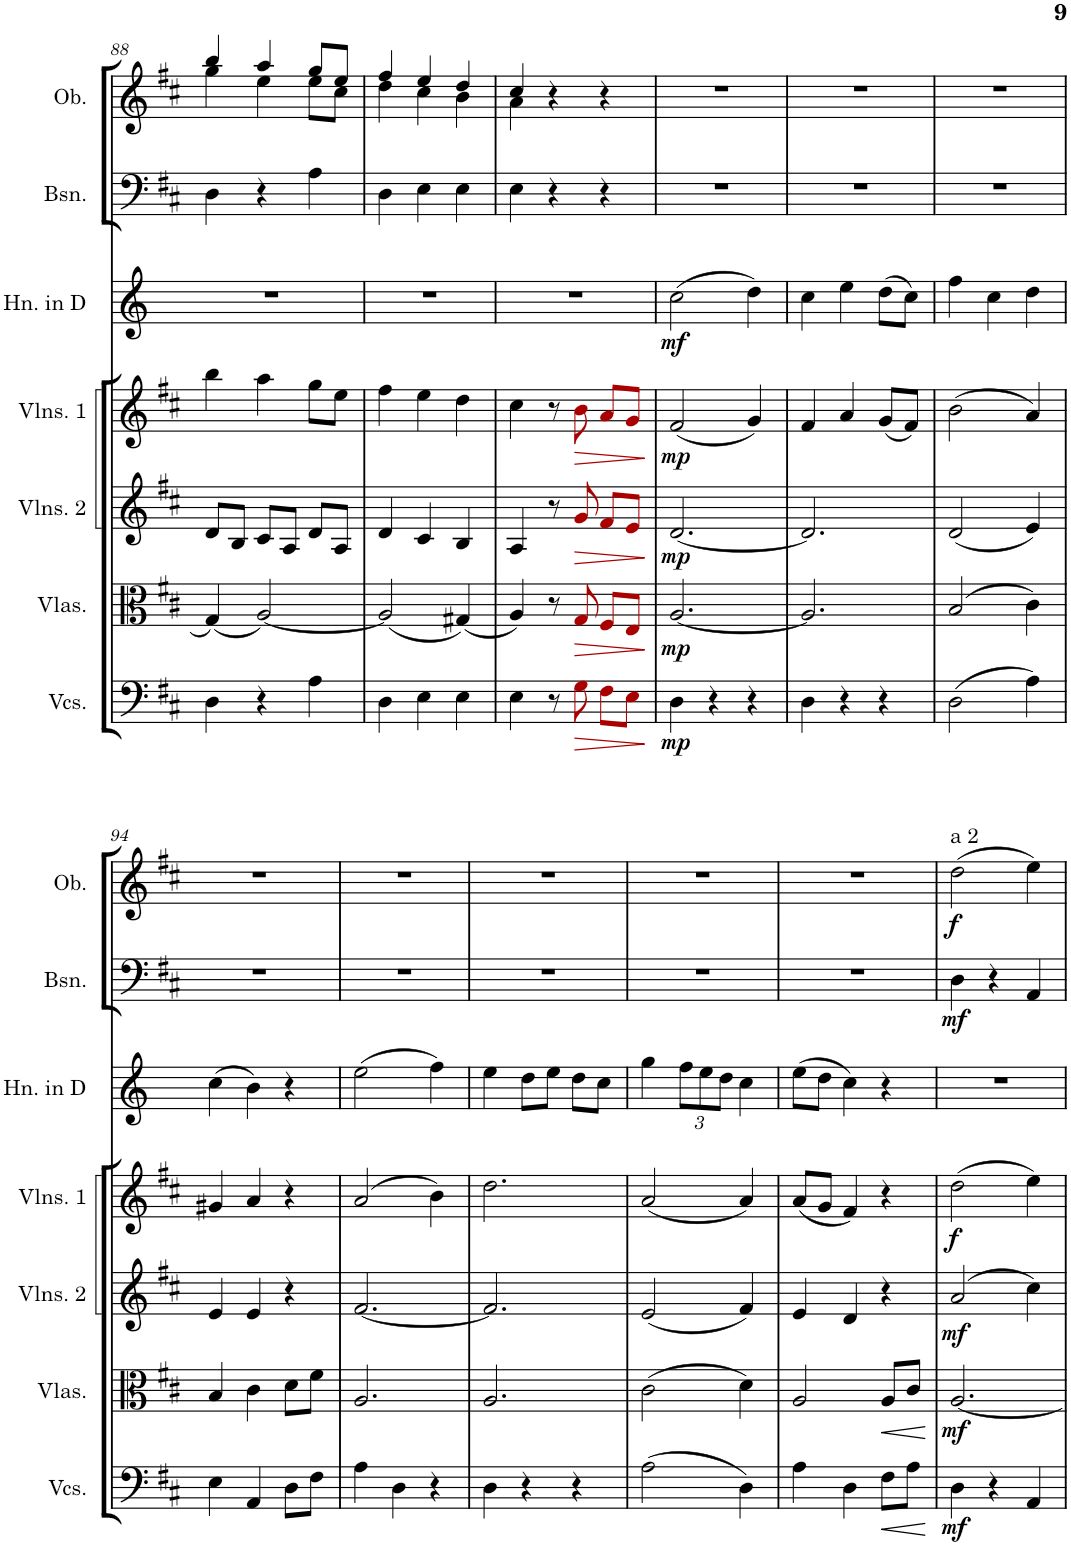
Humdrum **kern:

**kern	**dynam	**kern	**dynam	**kern	**dynam	**kern	**dynam	**kern	**dynam	**kern	**dynam	**kern	**dynam
*part7	*part7	*part6	*part6	*part5	*part5	*part4	*part4	*part3	*part3	*part2	*part2	*part1	*part1
*staff7	*staff7	*staff6	*staff6	*staff5	*staff5	*staff4	*staff4	*staff3	*staff3	*staff2	*staff2	*staff1	*staff1
*I"Violoncellos	*	*I"Violas	*	*I"Violins 2	*	*I"Violins 1	*	*I"Horn in D	*	*I"Bassoon	*	*I"Oboe	*
*I'Vcs.	*	*I'Vlas.	*	*I'Vlns. 2	*	*I'Vlns. 1	*	*I'Hn. in D	*	*I'Bsn.	*	*I'Ob.	*
!!LO:PB:g=z
*clefF4	*	*clefC3	*	*clefG2	*	*clefG2	*	*clefG2	*	*clefF4	*	*clefG2	*
*	*	*	*	*	*	*	*	*Trd5c10	*	*	*	*	*
*k[f#c#]	*	*k[f#c#]	*	*k[f#c#]	*	*k[f#c#]	*	*k[]	*	*k[f#c#]	*	*k[f#c#]	*
*M3/4	*	*M3/4	*	*M3/4	*	*M3/4	*	*M3/4	*	*M3/4	*	*M3/4	*
=88	=88	=88	=88	=88	=88	=88	=88	=88	=88	=88	=88	=88	=88
*	*	*	*	*	*	*	*	*	*	*	*	*^	*
4D\	.	(4G/	.	8d/L	.	4bb\	.	2.r	.	4D\	.	4bb/	4gg\	.
.	.	.	.	8B/J	.	.	.	.	.	.	.	.	.	.
4r	.	[2A/)	.	8c#/L	.	4aa\	.	.	.	4r	.	4aa/	4ee\	.
.	.	.	.	8A/J	.	.	.	.	.	.	.	.	.	.
4A\	.	.	.	8d/L	.	8gg\L	.	.	.	4A\	.	8gg/L	8ee\L	.
.	.	.	.	8A/J	.	8ee\J	.	.	.	.	.	8ee/J	8cc#\J	.
=89	=89	=89	=89	=89	=89	=89	=89	=89	=89	=89	=89	=89	=89	=89
4D\	.	(2A/]	.	4d/	.	4ff#\	.	2.r	.	4D\	.	4ff#/	4dd\	.
4E\	.	.	.	4c#/	.	4ee\	.	.	.	4E\	.	4ee/	4cc#\	.
4E\	.	(4G#X/)	.	4B/	.	4dd\	.	.	.	4E\	.	4dd/	4b\	.
=90	=90	=90	=90	=90	=90	=90	=90	=90	=90	=90	=90	=90	=90	=90
4E\	.	4A/)	.	4A/	.	4cc#\	.	2.r	.	4E\	.	4cc#/	4a\	.
8r	.	8r	.	8r	.	8r	.	.	.	4r	.	4r	2ryy	.
!	!LO:HP:b	!	!LO:HP:b	!	!LO:HP:b	!	!LO:HP:b	!	!	!	!	!	!	!
8Gi\	>	8Gi/	>	8gi/	>	8bi\	>	.	.	.	.	.	.	.
8F#i\L	.	8F#i/L	.	8f#i/L	.	8ai/L	.	.	.	4r	.	4r	.	.
8Ei\J	.	8Ei/J	.	8ei/J	.	8gi/J	.	.	.	.	.	.	.	.
*	*	*	*	*	*	*	*	*	*	*	*	*v	*v	*
.	]	.	]	.	]	.	]	.	.	.	.	.	.
=91	=91	=91	=91	=91	=91	=91	=91	=91	=91	=91	=91	=91	=91
!	!LO:DY:b	!	!LO:DY:b	!	!LO:DY:b	!	!LO:DY:b	!	!LO:DY:b	!	!	!	!
4D\	mp	[2.A/	mp	[2.d/	mp	(2f#/	mp	(2cc\	mf	2.r	.	2.r	.
4r	.	.	.	.	.	.	.	.	.	.	.	.	.
4r	.	.	.	.	.	4g/)	.	4dd\)	.	.	.	.	.
=92	=92	=92	=92	=92	=92	=92	=92	=92	=92	=92	=92	=92	=92
4D\	.	2.A/]	.	2.d/]	.	4f#/	.	4cc\	.	2.r	.	2.r	.
4r	.	.	.	.	.	4a/	.	4ee\	.	.	.	.	.
4r	.	.	.	.	.	(8g/L	.	(8dd\L	.	.	.	.	.
.	.	.	.	.	.	8f#/J)	.	8cc\J)	.	.	.	.	.
=93	=93	=93	=93	=93	=93	=93	=93	=93	=93	=93	=93	=93	=93
(2D\	.	(2B/	.	(2d/	.	(2b\	.	4ff\	.	2.r	.	2.r	.
.	.	.	.	.	.	.	.	4cc\	.	.	.	.	.
4A\)	.	4c#\)	.	4e/)	.	4a/)	.	4dd\	.	.	.	.	.
!!LO:LB:g=z
=94	=94	=94	=94	=94	=94	=94	=94	=94	=94	=94	=94	=94	=94
4E\	.	4B/	.	4e/	.	4g#X/	.	(4cc\	.	2.r	.	2.r	.
4AA/	.	4c#\	.	4e/	.	4a/	.	4b\)	.	.	.	.	.
8D\L	.	8d\L	.	4r	.	4r	.	4r	.	.	.	.	.
8F#\J	.	8f#\J	.	.	.	.	.	.	.	.	.	.	.
=95	=95	=95	=95	=95	=95	=95	=95	=95	=95	=95	=95	=95	=95
4A\	.	2.A/	.	[2.f#/	.	(2a/	.	(2ee\	.	2.r	.	2.r	.
4D\	.	.	.	.	.	.	.	.	.	.	.	.	.
4r	.	.	.	.	.	4b\)	.	4ff\)	.	.	.	.	.
=96	=96	=96	=96	=96	=96	=96	=96	=96	=96	=96	=96	=96	=96
4D\	.	2.A/	.	2.f#/]	.	2.dd\	.	4ee\	.	2.r	.	2.r	.
4r	.	.	.	.	.	.	.	8dd\L	.	.	.	.	.
.	.	.	.	.	.	.	.	8ee\J	.	.	.	.	.
4r	.	.	.	.	.	.	.	8dd\L	.	.	.	.	.
.	.	.	.	.	.	.	.	8cc\J	.	.	.	.	.
=97	=97	=97	=97	=97	=97	=97	=97	=97	=97	=97	=97	=97	=97
(2A\	.	(2c#\	.	(2e/	.	(2a/	.	4gg\	.	2.r	.	2.r	.
*	*	*	*	*	*	*	*	*Xbrackettup	*	*	*	*	*
.	.	.	.	.	.	.	.	12ff\L	.	.	.	.	.
.	.	.	.	.	.	.	.	12ee\	.	.	.	.	.
.	.	.	.	.	.	.	.	12dd\J	.	.	.	.	.
4D\)	.	4d\)	.	4f#/)	.	4a/)	.	4cc\	.	.	.	.	.
=98	=98	=98	=98	=98	=98	=98	=98	=98	=98	=98	=98	=98	=98
4A\	.	2A/	.	4e/	.	(8a/L	.	(8ee\L	.	2.r	.	2.r	.
.	.	.	.	.	.	8g/J	.	8dd\J	.	.	.	.	.
4D\	.	.	.	4d/	.	4f#/)	.	4cc\)	.	.	.	.	.
!	!LO:HP:b	!	!LO:HP:b	!	!	!	!	!	!	!	!	!	!
8F#\L	<	8A/L	<	4r	.	4r	.	4r	.	.	.	.	.
8A\J	.	8c#/J	.	.	.	.	.	.	.	.	.	.	.
.	[	.	[	.	.	.	.	.	.	.	.	.	.
=99	=99	=99	=99	=99	=99	=99	=99	=99	=99	=99	=99	=99	=99
!	!	!	!	!	!	!	!	!	!	!	!	!LO:TX:a:t=a 2	!
!	!LO:DY:b	!	!LO:DY:b	!	!LO:DY:b	!	!LO:DY:b	!	!	!	!LO:DY:b	!	!LO:DY:b
4D\	mf	[2.A/	mf	(2a/	mf	(2dd\	f	2.r	.	4D\	mf	(2dd\	f
4r	.	.	.	.	.	.	.	.	.	4r	.	.	.
4AA/	.	.	.	4cc#\)	.	4ee\)	.	.	.	4AA/	.	4ee\)	.
=	=	=	=	=	=	=	=	=	=	=	=	=	=
*-	*-	*-	*-	*-	*-	*-	*-	*-	*-	*-	*-	*-	*-
